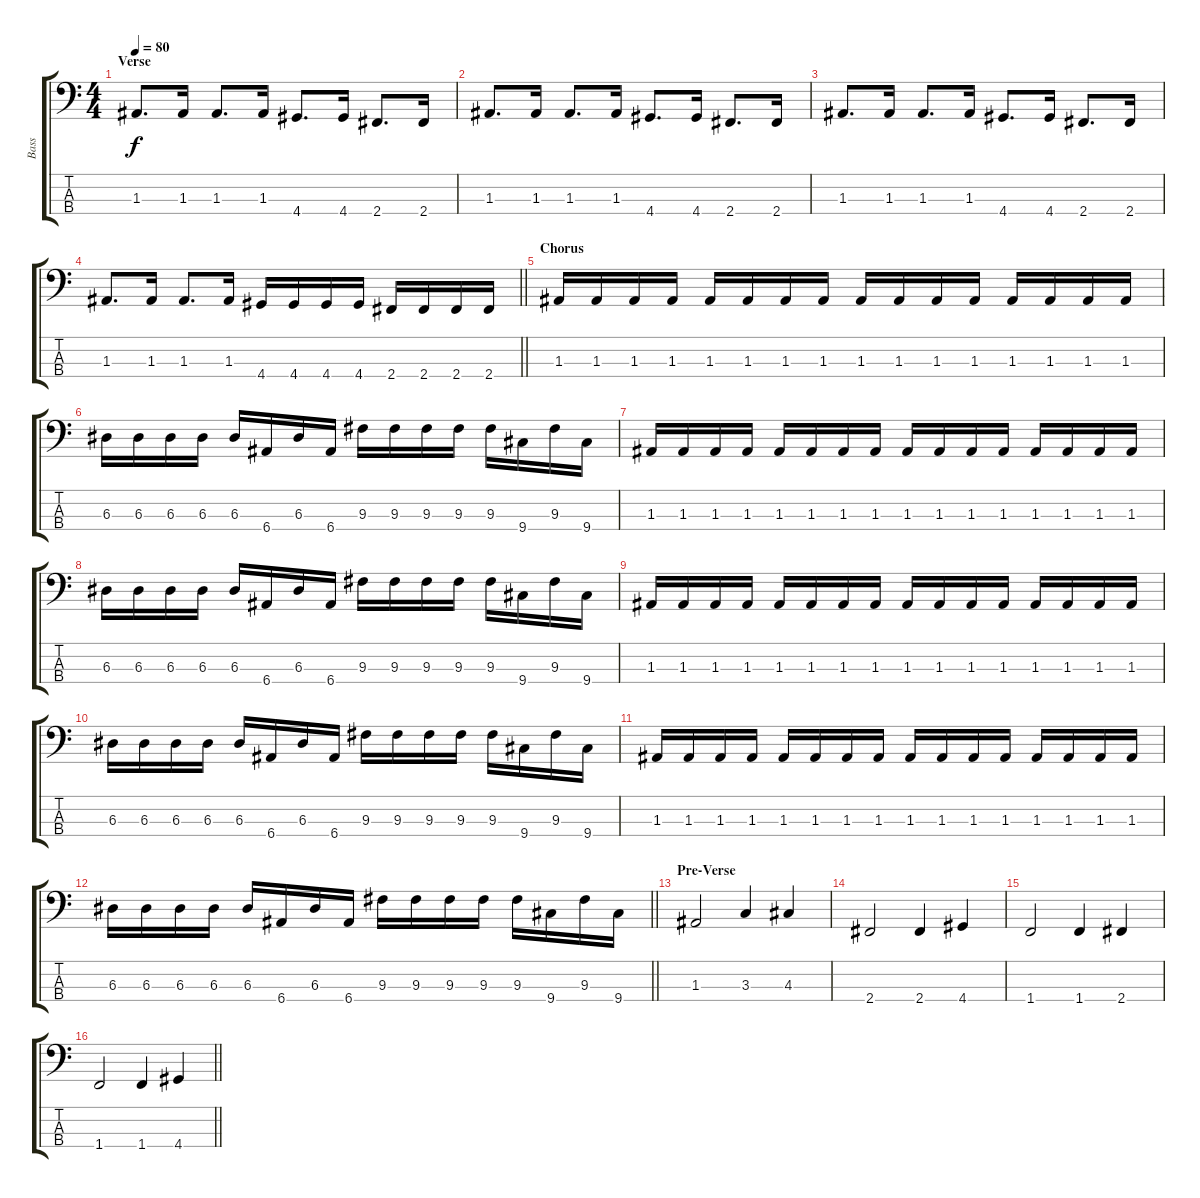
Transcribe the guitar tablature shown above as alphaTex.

\track ("Bass" "Bass") {instrument electricbassfinger}
\staff {score tabs}
\tuning (G2 D2 A1 E1) {hide}
\ts (4 4)
\section ("" "Verse")
\tempo 80
\clef f4
\ks c
1.3.8{d dy f} 1.3.16 1.3.8{d} 1.3.16 4.4.8{d} 4.4.16 2.4.8{d} 2.4.16 |
1.3.8{d} 1.3.16 1.3.8{d} 1.3.16 4.4.8{d} 4.4.16 2.4.8{d} 2.4.16 |
1.3.8{d} 1.3.16 1.3.8{d} 1.3.16 4.4.8{d} 4.4.16 2.4.8{d} 2.4.16 |
\barLineRight lightlight
1.3.8{d} 1.3.16 1.3.8{d} 1.3.16 4.4.16 4.4.16 4.4.16 4.4.16 2.4.16 2.4.16 2.4.16 2.4.16 |
\section ("" "Chorus")
1.3.16 1.3.16 1.3.16 1.3.16 1.3.16 1.3.16 1.3.16 1.3.16 1.3.16 1.3.16 1.3.16 1.3.16 1.3.16 1.3.16 1.3.16 1.3.16 |
6.3.16 6.3.16 6.3.16 6.3.16 6.3.16 6.4.16 6.3.16 6.4.16 9.3.16 9.3.16 9.3.16 9.3.16 9.3.16 9.4.16 9.3.16 9.4.16 |
1.3.16 1.3.16 1.3.16 1.3.16 1.3.16 1.3.16 1.3.16 1.3.16 1.3.16 1.3.16 1.3.16 1.3.16 1.3.16 1.3.16 1.3.16 1.3.16 |
6.3.16 6.3.16 6.3.16 6.3.16 6.3.16 6.4.16 6.3.16 6.4.16 9.3.16 9.3.16 9.3.16 9.3.16 9.3.16 9.4.16 9.3.16 9.4.16 |
1.3.16 1.3.16 1.3.16 1.3.16 1.3.16 1.3.16 1.3.16 1.3.16 1.3.16 1.3.16 1.3.16 1.3.16 1.3.16 1.3.16 1.3.16 1.3.16 |
6.3.16 6.3.16 6.3.16 6.3.16 6.3.16 6.4.16 6.3.16 6.4.16 9.3.16 9.3.16 9.3.16 9.3.16 9.3.16 9.4.16 9.3.16 9.4.16 |
1.3.16 1.3.16 1.3.16 1.3.16 1.3.16 1.3.16 1.3.16 1.3.16 1.3.16 1.3.16 1.3.16 1.3.16 1.3.16 1.3.16 1.3.16 1.3.16 |
\barLineRight lightlight
6.3.16 6.3.16 6.3.16 6.3.16 6.3.16 6.4.16 6.3.16 6.4.16 9.3.16 9.3.16 9.3.16 9.3.16 9.3.16 9.4.16 9.3.16 9.4.16 |
\section ("" "Pre-Verse")
1.3.2 3.3.4 4.3.4 |
2.4.2 2.4.4 4.4.4 |
1.4.2 1.4.4 2.4.4 |
\barLineRight lightlight
1.4.2 1.4.4 4.4.4
